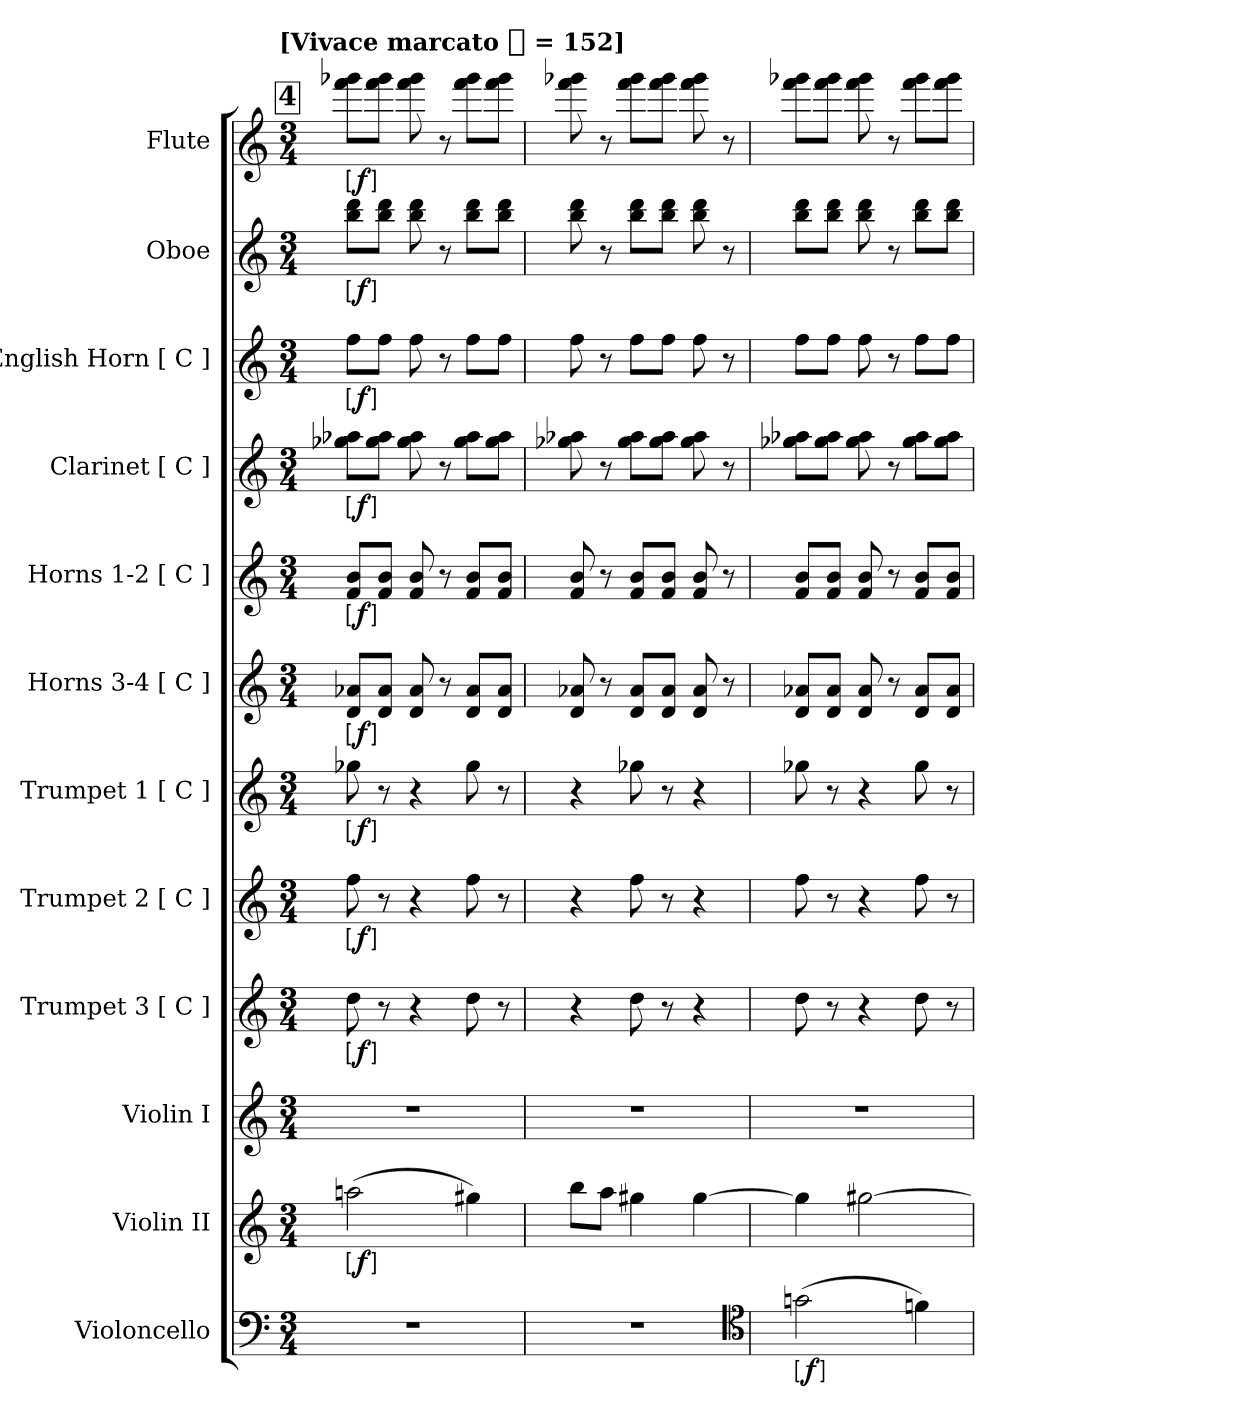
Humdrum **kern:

**kern	**dynam	**kern	**dynam	**kern	**kern	**dynam	**kern	**dynam	**kern	**dynam	**kern	**dynam	**kern	**dynam	**kern	**dynam	**kern	**dynam	**kern	**dynam	**kern	**dynam
*part12	*part12	*part11	*part11	*part10	*part9	*part9	*part8	*part8	*part7	*part7	*part6	*part6	*part5	*part5	*part4	*part4	*part3	*part3	*part2	*part2	*part1	*part1
*staff12	*staff12	*staff11	*staff11	*staff10	*staff9	*staff9	*staff8	*staff8	*staff7	*staff7	*staff6	*staff6	*staff5	*staff5	*staff4	*staff4	*staff3	*staff3	*staff2	*staff2	*staff1	*staff1
*I"Violoncello	*	*I"Violin II	*	*I"Violin I	*I"Trumpet 3 [ C ]	*	*I"Trumpet 2 [ C ]	*	*I"Trumpet 1 [ C ]	*	*I"Horns 3-4 [ C ]	*	*I"Horns 1-2 [ C ]	*	*I"Clarinet [ C ]	*	*I"English Horn [ C ]	*	*I"Oboe	*	*I"Flute	*
*I'Vc.	*	*I'Vln. II	*	*I'Vln. I	*I'Tpt.	*	*I'Tpt.	*	*I'Tpt.	*	*I'Hn.	*	*I'Hn.	*	*I'Cl.	*	*I'E.H.	*	*I'Ob.	*	*I'Fl.	*
*clefF4	*	*clefG2	*	*clefG2	*clefG2	*	*clefG2	*	*clefG2	*	*clefG2	*	*clefG2	*	*clefG2	*	*clefG2	*	*clefG2	*	*clefG2	*
*k[]	*	*k[]	*	*k[]	*k[]	*	*k[]	*	*k[]	*	*k[]	*	*k[]	*	*k[]	*	*k[]	*	*k[]	*	*k[]	*
!!LO:TX:omd:t=[Vivace marcato [quarter] = 152]
*M3/4	*	*M3/4	*	*M3/4	*M3/4	*	*M3/4	*	*M3/4	*	*M3/4	*	*M3/4	*	*M3/4	*	*M3/4	*	*M3/4	*	*M3/4	*
*MM152	*	*MM152	*	*MM152	*MM152	*	*MM152	*	*MM152	*	*MM152	*	*MM152	*	*MM152	*	*MM152	*	*MM152	*	*MM152	*
!!LO:REH:place=s1:t=4
=1	=1	=1	=1	=1	=1	=1	=1	=1	=1	=1	=1	=1	=1	=1	=1	=1	=1	=1	=1	=1	=1	=1
!	!	!	!LO:DY:ed=brack	!	!	!LO:DY:ed=brack	!	!LO:DY:ed=brack	!	!LO:DY:ed=brack	!	!LO:DY:ed=brack	!	!LO:DY:ed=brack	!	!LO:DY:ed=brack	!	!LO:DY:ed=brack	!	!LO:DY:ed=brack	!	!LO:DY:ed=brack
4%3r	.	(2aan	f	4%3r	8dd	f	8ff	f	8gg-X	f	8d/ 8a-X/L	f	8f/ 8b/L	f	8gg-X\ 8aa-X\L	f	8ff\L	f	8bb\ 8ddd\L	f	8fff\ 8ggg-X\L	f
.	.	.	.	.	8r	.	8r	.	8r	.	8d/ 8a-/J	.	8f/ 8b/J	.	8gg-\ 8aa-\J	.	8ff\J	.	8bb\ 8ddd\J	.	8fff\ 8ggg-\J	.
.	.	.	.	.	4r	.	4r	.	4r	.	8d 8a-	.	8f 8b	.	8gg- 8aa-	.	8ff	.	8bb 8ddd	.	8fff 8ggg-	.
.	.	.	.	.	.	.	.	.	.	.	8r	.	8r	.	8r	.	8r	.	8r	.	8r	.
.	.	4gg#X)	.	.	8dd	.	8ff	.	8gg-	.	8d/ 8a-/L	.	8f/ 8b/L	.	8gg-\ 8aa-\L	.	8ff\L	.	8bb\ 8ddd\L	.	8fff\ 8ggg-\L	.
.	.	.	.	.	8r	.	8r	.	8r	.	8d/ 8a-/J	.	8f/ 8b/J	.	8gg-\ 8aa-\J	.	8ff\J	.	8bb\ 8ddd\J	.	8fff\ 8ggg-\J	.
=2	=2	=2	=2	=2	=2	=2	=2	=2	=2	=2	=2	=2	=2	=2	=2	=2	=2	=2	=2	=2	=2	=2
4%3r	.	8bbL	.	4%3r	4r	.	4r	.	4r	.	8d 8a-X	.	8f 8b	.	8gg-X 8aa-X	.	8ff	.	8bb 8ddd	.	8fff 8ggg-X	.
.	.	8aaJ	.	.	.	.	.	.	.	.	8r	.	8r	.	8r	.	8r	.	8r	.	8r	.
.	.	4gg#X	.	.	8dd	.	8ff	.	8gg-X	.	8d/ 8a-/L	.	8f/ 8b/L	.	8gg-\ 8aa-\L	.	8ff\L	.	8bb\ 8ddd\L	.	8fff\ 8ggg-\L	.
.	.	.	.	.	8r	.	8r	.	8r	.	8d/ 8a-/J	.	8f/ 8b/J	.	8gg-\ 8aa-\J	.	8ff\J	.	8bb\ 8ddd\J	.	8fff\ 8ggg-\J	.
.	.	[4gg#	.	.	4r	.	4r	.	4r	.	8d 8a-	.	8f 8b	.	8gg- 8aa-	.	8ff	.	8bb 8ddd	.	8fff 8ggg-	.
.	.	.	.	.	.	.	.	.	.	.	8r	.	8r	.	8r	.	8r	.	8r	.	8r	.
*clefC4	*	*	*	*	*	*	*	*	*	*	*	*	*	*	*	*	*	*	*	*	*	*
=3	=3	=3	=3	=3	=3	=3	=3	=3	=3	=3	=3	=3	=3	=3	=3	=3	=3	=3	=3	=3	=3	=3
!	!LO:DY:ed=brack	!	!	!	!	!	!	!	!	!	!	!	!	!	!	!	!	!	!	!	!	!
(2gn	f	4gg#]	.	4%3r	8dd	.	8ff	.	8gg-X	.	8d/ 8a-X/L	.	8f/ 8b/L	.	8gg-X\ 8aa-X\L	.	8ff\L	.	8bb\ 8ddd\L	.	8fff\ 8ggg-X\L	.
.	.	.	.	.	8r	.	8r	.	8r	.	8d/ 8a-/J	.	8f/ 8b/J	.	8gg-\ 8aa-\J	.	8ff\J	.	8bb\ 8ddd\J	.	8fff\ 8ggg-\J	.
.	.	[2gg#X	.	.	4r	.	4r	.	4r	.	8d 8a-	.	8f 8b	.	8gg- 8aa-	.	8ff	.	8bb 8ddd	.	8fff 8ggg-	.
.	.	.	.	.	.	.	.	.	.	.	8r	.	8r	.	8r	.	8r	.	8r	.	8r	.
4fn)	.	.	.	.	8dd	.	8ff	.	8gg-	.	8d/ 8a-/L	.	8f/ 8b/L	.	8gg-\ 8aa-\L	.	8ff\L	.	8bb\ 8ddd\L	.	8fff\ 8ggg-\L	.
.	.	.	.	.	8r	.	8r	.	8r	.	8d/ 8a-/J	.	8f/ 8b/J	.	8gg-\ 8aa-\J	.	8ff\J	.	8bb\ 8ddd\J	.	8fff\ 8ggg-\J	.
=	=	=	=	=	=	=	=	=	=	=	=	=	=	=	=	=	=	=	=	=	=	=
*-	*-	*-	*-	*-	*-	*-	*-	*-	*-	*-	*-	*-	*-	*-	*-	*-	*-	*-	*-	*-	*-	*-
